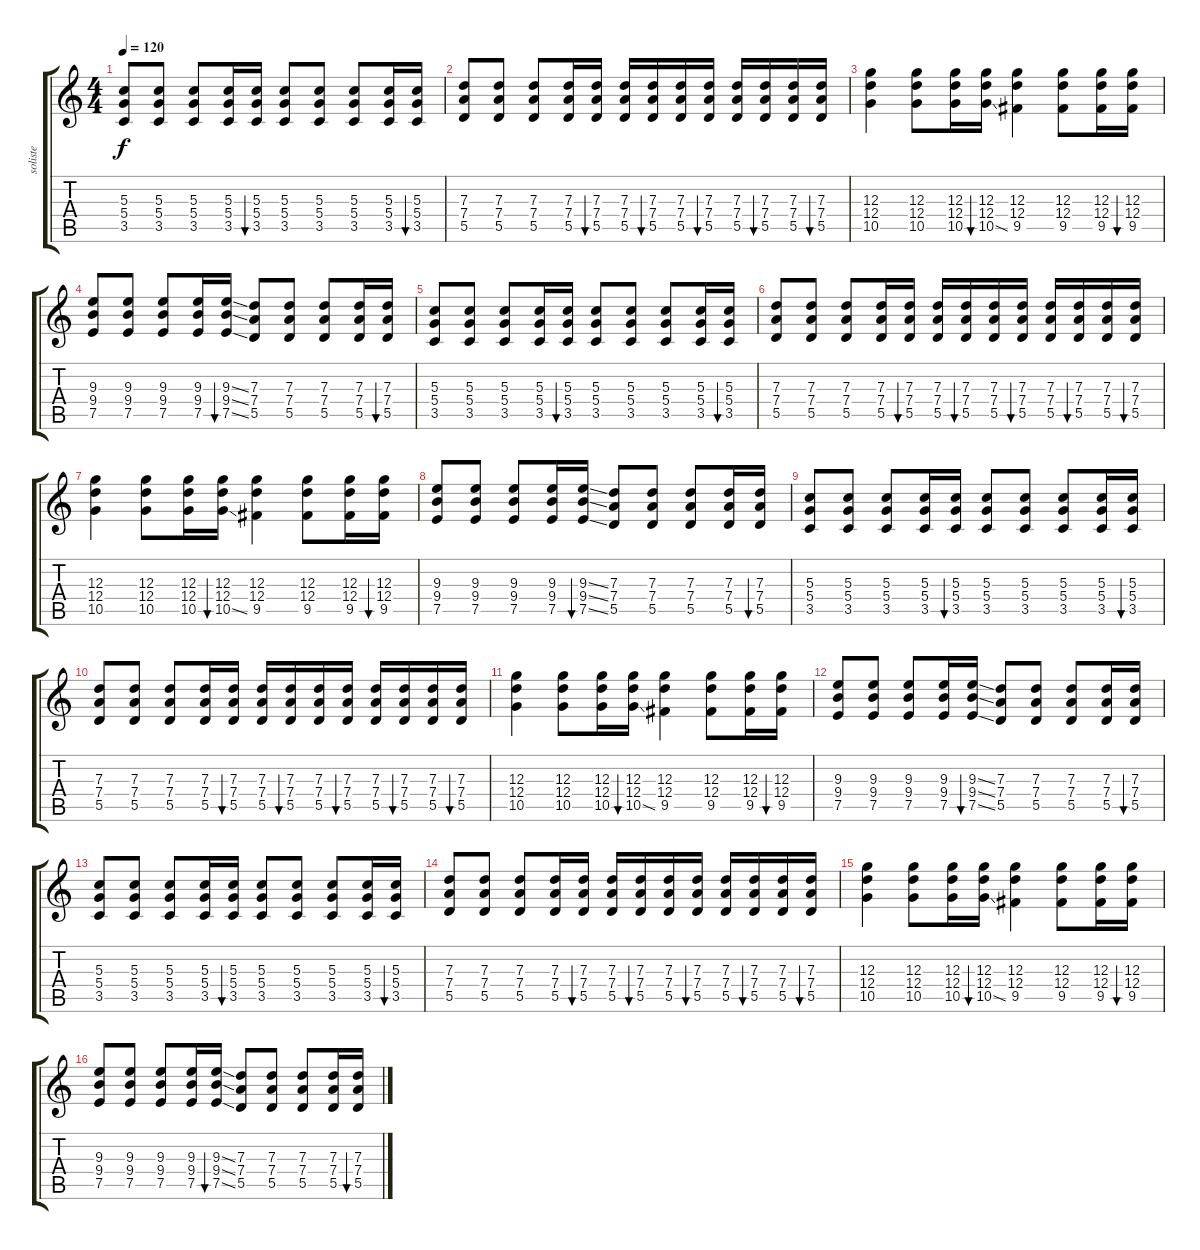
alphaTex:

\track ("soliste" "soliste") {instrument distortionguitar}
\staff {score tabs}
\tuning (E4 B3 G3 D3 A2 E2) {hide}
\ts (4 4)
\tempo 120
\clef g2
\ks c
(5.3 5.4 3.5).8{dy f} (5.3 5.4 3.5).8 (5.3 5.4 3.5).8 (5.3 5.4 3.5).16 (5.3 5.4 3.5).16{bu 60} (5.3 5.4 3.5).8 (5.3 5.4 3.5).8 (5.3 5.4 3.5).8 (5.3 5.4 3.5).16 (5.3 5.4 3.5).16{bu 60} |
(7.3 7.4 5.5).8 (7.3 7.4 5.5).8 (7.3 7.4 5.5).8 (7.3 7.4 5.5).16 (7.3 7.4 5.5).16{bu 60} (7.3 7.4 5.5).16 (7.3 7.4 5.5).16{bu 60} (7.3 7.4 5.5).16 (7.3 7.4 5.5).16{bu 60} (7.3 7.4 5.5).16 (7.3 7.4 5.5).16{bu 60} (7.3 7.4 5.5).16 (7.3 7.4 5.5).16{bu 60} |
(12.3 12.4 10.5).4 (12.3 12.4 10.5).8 (12.3 12.4 10.5).16 (12.3 12.4 10.5{ss}).16{bu 60} (12.3 12.4 9.5).4 (12.3 12.4 9.5).8 (12.3 12.4 9.5).16 (12.3 12.4 9.5).16{bu 60} |
(9.3 9.4 7.5).8 (9.3 9.4 7.5).8 (9.3 9.4 7.5).8 (9.3 9.4 7.5).16 (9.3{ss} 9.4{ss} 7.5{ss}).16{bu 60} (7.3 7.4 5.5).8 (7.3 7.4 5.5).8 (7.3 7.4 5.5).8 (7.3 7.4 5.5).16 (7.3 7.4 5.5).16{bu 60} |
(5.3 5.4 3.5).8 (5.3 5.4 3.5).8 (5.3 5.4 3.5).8 (5.3 5.4 3.5).16 (5.3 5.4 3.5).16{bu 60} (5.3 5.4 3.5).8 (5.3 5.4 3.5).8 (5.3 5.4 3.5).8 (5.3 5.4 3.5).16 (5.3 5.4 3.5).16{bu 60} |
(7.3 7.4 5.5).8 (7.3 7.4 5.5).8 (7.3 7.4 5.5).8 (7.3 7.4 5.5).16 (7.3 7.4 5.5).16{bu 60} (7.3 7.4 5.5).16 (7.3 7.4 5.5).16{bu 60} (7.3 7.4 5.5).16 (7.3 7.4 5.5).16{bu 60} (7.3 7.4 5.5).16 (7.3 7.4 5.5).16{bu 60} (7.3 7.4 5.5).16 (7.3 7.4 5.5).16{bu 60} |
(12.3 12.4 10.5).4 (12.3 12.4 10.5).8 (12.3 12.4 10.5).16 (12.3 12.4 10.5{ss}).16{bu 60} (12.3 12.4 9.5).4 (12.3 12.4 9.5).8 (12.3 12.4 9.5).16 (12.3 12.4 9.5).16{bu 60} |
(9.3 9.4 7.5).8 (9.3 9.4 7.5).8 (9.3 9.4 7.5).8 (9.3 9.4 7.5).16 (9.3{ss} 9.4{ss} 7.5{ss}).16{bu 60} (7.3 7.4 5.5).8 (7.3 7.4 5.5).8 (7.3 7.4 5.5).8 (7.3 7.4 5.5).16 (7.3 7.4 5.5).16{bu 60} |
(5.3 5.4 3.5).8 (5.3 5.4 3.5).8 (5.3 5.4 3.5).8 (5.3 5.4 3.5).16 (5.3 5.4 3.5).16{bu 60} (5.3 5.4 3.5).8 (5.3 5.4 3.5).8 (5.3 5.4 3.5).8 (5.3 5.4 3.5).16 (5.3 5.4 3.5).16{bu 60} |
(7.3 7.4 5.5).8 (7.3 7.4 5.5).8 (7.3 7.4 5.5).8 (7.3 7.4 5.5).16 (7.3 7.4 5.5).16{bu 60} (7.3 7.4 5.5).16 (7.3 7.4 5.5).16{bu 60} (7.3 7.4 5.5).16 (7.3 7.4 5.5).16{bu 60} (7.3 7.4 5.5).16 (7.3 7.4 5.5).16{bu 60} (7.3 7.4 5.5).16 (7.3 7.4 5.5).16{bu 60} |
(12.3 12.4 10.5).4 (12.3 12.4 10.5).8 (12.3 12.4 10.5).16 (12.3 12.4 10.5{ss}).16{bu 60} (12.3 12.4 9.5).4 (12.3 12.4 9.5).8 (12.3 12.4 9.5).16 (12.3 12.4 9.5).16{bu 60} |
(9.3 9.4 7.5).8 (9.3 9.4 7.5).8 (9.3 9.4 7.5).8 (9.3 9.4 7.5).16 (9.3{ss} 9.4{ss} 7.5{ss}).16{bu 60} (7.3 7.4 5.5).8 (7.3 7.4 5.5).8 (7.3 7.4 5.5).8 (7.3 7.4 5.5).16 (7.3 7.4 5.5).16{bu 60} |
(5.3 5.4 3.5).8 (5.3 5.4 3.5).8 (5.3 5.4 3.5).8 (5.3 5.4 3.5).16 (5.3 5.4 3.5).16{bu 60} (5.3 5.4 3.5).8 (5.3 5.4 3.5).8 (5.3 5.4 3.5).8 (5.3 5.4 3.5).16 (5.3 5.4 3.5).16{bu 60} |
(7.3 7.4 5.5).8 (7.3 7.4 5.5).8 (7.3 7.4 5.5).8 (7.3 7.4 5.5).16 (7.3 7.4 5.5).16{bu 60} (7.3 7.4 5.5).16 (7.3 7.4 5.5).16{bu 60} (7.3 7.4 5.5).16 (7.3 7.4 5.5).16{bu 60} (7.3 7.4 5.5).16 (7.3 7.4 5.5).16{bu 60} (7.3 7.4 5.5).16 (7.3 7.4 5.5).16{bu 60} |
(12.3 12.4 10.5).4 (12.3 12.4 10.5).8 (12.3 12.4 10.5).16 (12.3 12.4 10.5{ss}).16{bu 60} (12.3 12.4 9.5).4 (12.3 12.4 9.5).8 (12.3 12.4 9.5).16 (12.3 12.4 9.5).16{bu 60} |
(9.3 9.4 7.5).8 (9.3 9.4 7.5).8 (9.3 9.4 7.5).8 (9.3 9.4 7.5).16 (9.3{ss} 9.4{ss} 7.5{ss}).16{bu 60} (7.3 7.4 5.5).8 (7.3 7.4 5.5).8 (7.3 7.4 5.5).8 (7.3 7.4 5.5).16 (7.3 7.4 5.5).16{bu 60}
